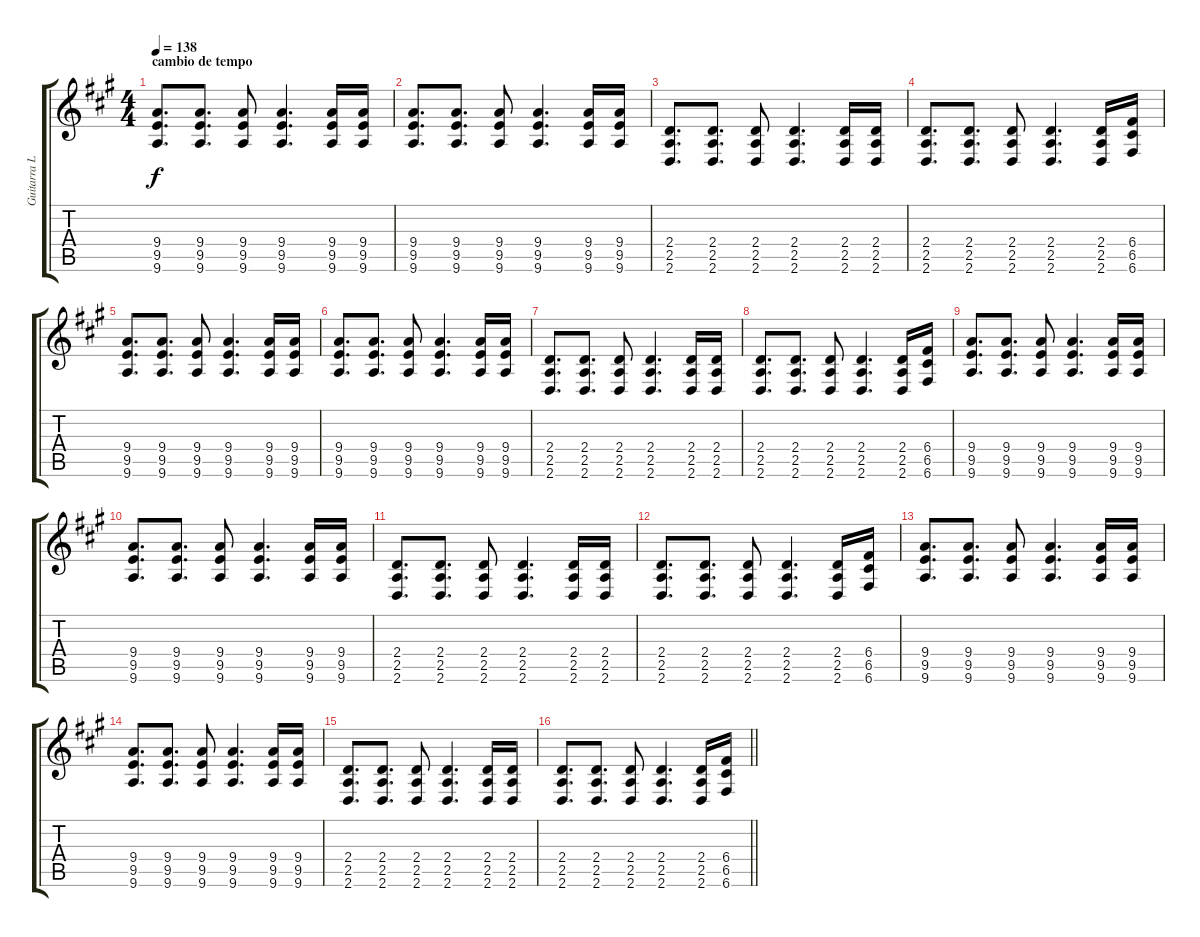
\track ("Guitarra Líder" "Guitarra L") {instrument distortionguitar}
\staff {score tabs}
\tuning (D4 A3 F3 C3 G2 C2) {hide}
\ts (4 4)
\section ("" "cambio de tempo")
\tempo 138
\clef g2
\ks a
(9.4 9.5 9.6).8{d dy f} (9.4 9.5 9.6).8{d} (9.4 9.5 9.6).8 (9.4 9.5 9.6).4{d} (9.4 9.5 9.6).16 (9.4 9.5 9.6).16 |
(9.4 9.5 9.6).8{d} (9.4 9.5 9.6).8{d} (9.4 9.5 9.6).8 (9.4 9.5 9.6).4{d} (9.4 9.5 9.6).16 (9.4 9.5 9.6).16 |
(2.4 2.5 2.6).8{d} (2.4 2.5 2.6).8{d} (2.4 2.5 2.6).8 (2.4 2.5 2.6).4{d} (2.4 2.5 2.6).16 (2.4 2.5 2.6).16 |
(2.4 2.5 2.6).8{d} (2.4 2.5 2.6).8{d} (2.4 2.5 2.6).8 (2.4 2.5 2.6).4{d} (2.4 2.5 2.6).16 (6.4 6.5 6.6).16 |
(9.4 9.5 9.6).8{d} (9.4 9.5 9.6).8{d} (9.4 9.5 9.6).8 (9.4 9.5 9.6).4{d} (9.4 9.5 9.6).16 (9.4 9.5 9.6).16 |
(9.4 9.5 9.6).8{d} (9.4 9.5 9.6).8{d} (9.4 9.5 9.6).8 (9.4 9.5 9.6).4{d} (9.4 9.5 9.6).16 (9.4 9.5 9.6).16 |
(2.4 2.5 2.6).8{d} (2.4 2.5 2.6).8{d} (2.4 2.5 2.6).8 (2.4 2.5 2.6).4{d} (2.4 2.5 2.6).16 (2.4 2.5 2.6).16 |
(2.4 2.5 2.6).8{d} (2.4 2.5 2.6).8{d} (2.4 2.5 2.6).8 (2.4 2.5 2.6).4{d} (2.4 2.5 2.6).16 (6.4 6.5 6.6).16 |
(9.4 9.5 9.6).8{d} (9.4 9.5 9.6).8{d} (9.4 9.5 9.6).8 (9.4 9.5 9.6).4{d} (9.4 9.5 9.6).16 (9.4 9.5 9.6).16 |
(9.4 9.5 9.6).8{d} (9.4 9.5 9.6).8{d} (9.4 9.5 9.6).8 (9.4 9.5 9.6).4{d} (9.4 9.5 9.6).16 (9.4 9.5 9.6).16 |
(2.4 2.5 2.6).8{d} (2.4 2.5 2.6).8{d} (2.4 2.5 2.6).8 (2.4 2.5 2.6).4{d} (2.4 2.5 2.6).16 (2.4 2.5 2.6).16 |
(2.4 2.5 2.6).8{d} (2.4 2.5 2.6).8{d} (2.4 2.5 2.6).8 (2.4 2.5 2.6).4{d} (2.4 2.5 2.6).16 (6.4 6.5 6.6).16 |
(9.4 9.5 9.6).8{d} (9.4 9.5 9.6).8{d} (9.4 9.5 9.6).8 (9.4 9.5 9.6).4{d} (9.4 9.5 9.6).16 (9.4 9.5 9.6).16 |
(9.4 9.5 9.6).8{d} (9.4 9.5 9.6).8{d} (9.4 9.5 9.6).8 (9.4 9.5 9.6).4{d} (9.4 9.5 9.6).16 (9.4 9.5 9.6).16 |
(2.4 2.5 2.6).8{d} (2.4 2.5 2.6).8{d} (2.4 2.5 2.6).8 (2.4 2.5 2.6).4{d} (2.4 2.5 2.6).16 (2.4 2.5 2.6).16 |
\barLineRight lightlight
(2.4 2.5 2.6).8{d} (2.4 2.5 2.6).8{d} (2.4 2.5 2.6).8 (2.4 2.5 2.6).4{d} (2.4 2.5 2.6).16 (6.4 6.5 6.6).16
